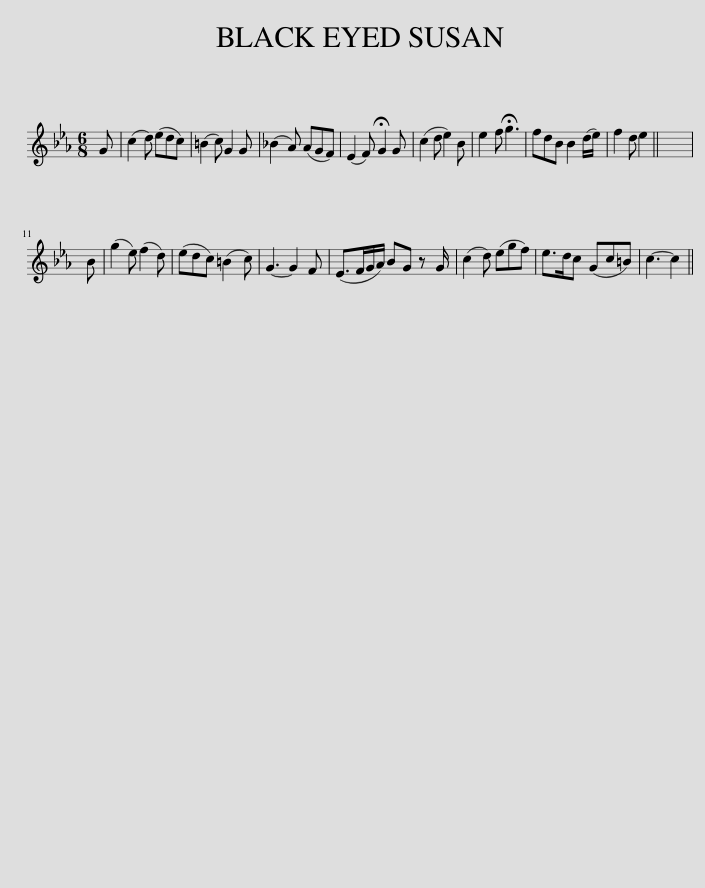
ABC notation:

X:1
L:1/8
M:6/8
I:linebreak $
K:Cmin
V:1 treble
V:1
 G | (c2 d) (edc) | (=B2 c) G2 G | (_B2 A) (AGF) | (E2 F) !fermata!G2 G | %5
 (c2 d e2) B | e2 f !fermata!g3 | fdB B2 (d/e/) | f2 d e2 || x6 |$ %10
 B | (g2 e) (f2 d) | (edc) (=B2 c) | G3- G2 F | (E>FG/A/) BG z G/ | %15
 (c2 d) (egf) | e>dc (Gc=B) | c3- c2 || %18
